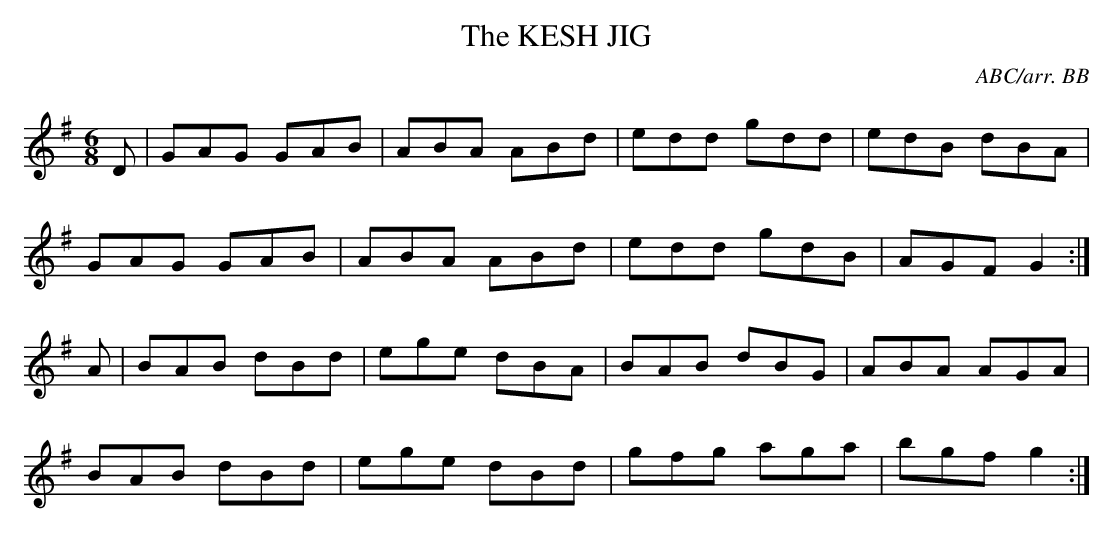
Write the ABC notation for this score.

X:1
T:KESH JIG, The
C:ABC/arr. BB
M:6/8
L:1/8
K:G
D|GAG GAB|ABA ABd|edd gdd|edB dBA|
GAG GAB|ABA ABd|edd gdB|AGF G2 :|
A|BAB dBd|ege dBA|BAB dBG|ABA AGA|
BAB dBd|ege dBd|gfg aga|bgf g2 :|
